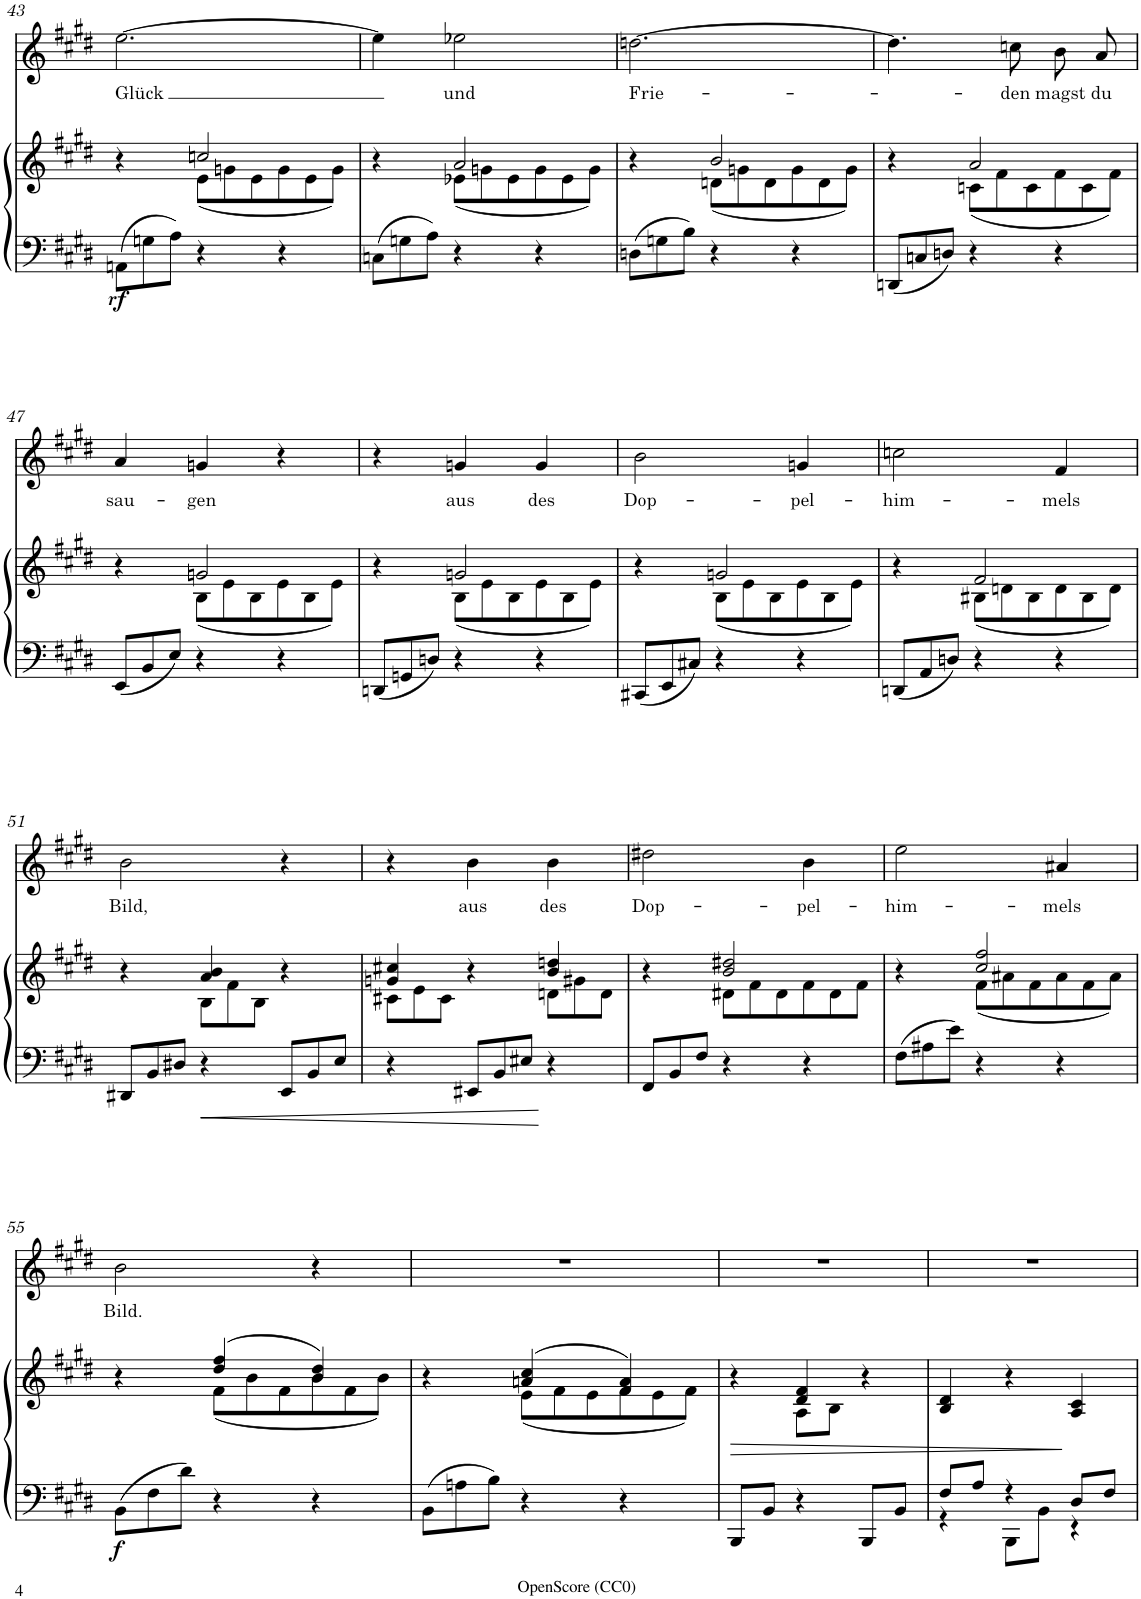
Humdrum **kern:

**kern	**kern	**dynam	**kern	**text
*part2	*part2	*part2	*part1	*part1
*staff3	*staff2	*staff2/3	*staff1	*staff1
*I"Pianoforte	*	*	*I"Singstimme Voice	*
*I'Pno	*	*	*	*
!!LO:PB:g=z
*clefF4	*clefG2	*	*clefG2	*
*k[f#c#g#d#]	*k[f#c#g#d#]	*	*k[f#c#g#d#]	*
*M3/4	*M3/4	*	*M3/4	*
*Xbrackettup	*	*	*	*
=43	=43	=43	=43	=43
*	*^	*	*	*
!	!	!	!LO:DY:b=2	!	!LO:LY:b
12AAn\L	4r	4ryy	rf	[2.ee\	Glück
12Gn\	.	.	.	.	.
12A\J	.	.	.	.	.
*	*	*Xbrackettup	*	*	*
4r	2ccn/	(12e\L	.	.	.
.	.	12gn\	.	.	.
.	.	12e\	.	.	.
4r	.	12g\	.	.	.
.	.	12e\	.	.	.
.	.	12g\J)	.	.	.
=44	=44	=44	=44	=44	=44
12Cn\L	4r	4ryy	.	4ee\]	.
12Gn\	.	.	.	.	.
12A\J	.	.	.	.	.
!	!	!	!	!	!LO:LY:b
4r	2a/	(12e-X\L	.	2ee-X\	und
.	.	12gn\	.	.	.
.	.	12e-\	.	.	.
4r	.	12g\	.	.	.
.	.	12e-\	.	.	.
.	.	12g\J)	.	.	.
=45	=45	=45	=45	=45	=45
!	!	!	!	!	!LO:LY:b
12Dn\L	4r	4ryy	.	[2.ddn\	Frie-
12Gn\	.	.	.	.	.
12B\J	.	.	.	.	.
4r	2b/	(12dn\L	.	.	.
.	.	12gn\	.	.	.
.	.	12d\	.	.	.
4r	.	12g\	.	.	.
.	.	12d\	.	.	.
.	.	12g\J)	.	.	.
=46	=46	=46	=46	=46	=46
12DDn/L	4r	4ryy	.	4.dd\]	.
12Cn/	.	.	.	.	.
12Dn/J	.	.	.	.	.
4r	2a/	(12cn\L	.	.	.
.	.	12f#\	.	.	.
!	!	!	!	!	!LO:LY:b
.	.	.	.	8ccn\	-den
.	.	12c\	.	.	.
!	!	!	!	!	!LO:LY:b
4r	.	12f#\	.	8b/L	magst
.	.	12c\	.	.	.
!	!	!	!	!	!LO:LY:b
.	.	.	.	8a/J	du
.	.	12f#\J)	.	.	.
!!LO:LB:g=z
=47	=47	=47	=47	=47	=47
!	!	!	!	!	!LO:LY:b
12EE/L	4r	4ryy	.	4a/	sau-
12BB/	.	.	.	.	.
12E/J	.	.	.	.	.
!	!	!	!	!	!LO:LY:b
4r	2gn/	(12B\L	.	4gn/	-gen
.	.	12e\	.	.	.
.	.	12B\	.	.	.
4r	.	12e\	.	4r	.
.	.	12B\	.	.	.
.	.	12e\J)	.	.	.
=48	=48	=48	=48	=48	=48
12DDn/L	4r	4ryy	.	4r	.
12GGn/	.	.	.	.	.
12Dn/J	.	.	.	.	.
!	!	!	!	!	!LO:LY:b
4r	2gn/	(12B\L	.	4gn/	aus
.	.	12e\	.	.	.
.	.	12B\	.	.	.
!	!	!	!	!	!LO:LY:b
4r	.	12e\	.	4g/	des
.	.	12B\	.	.	.
.	.	12e\J)	.	.	.
=49	=49	=49	=49	=49	=49
!	!	!	!	!	!LO:LY:b
12CC#X/L	4r	4ryy	.	2b\	Dop-
12EE/	.	.	.	.	.
12C#X/J	.	.	.	.	.
4r	2gn/	(12B\L	.	.	.
.	.	12e\	.	.	.
.	.	12B\	.	.	.
!	!	!	!	!	!LO:LY:b
4r	.	12e\	.	4gn/	-pel-
.	.	12B\	.	.	.
.	.	12e\J)	.	.	.
=50	=50	=50	=50	=50	=50
!	!	!	!	!	!LO:LY:b
12DDn/L	4r	4ryy	.	2ccn\	-him-
12AA/	.	.	.	.	.
12Dn/J	.	.	.	.	.
4r	2f#/	(12B#X\L	.	.	.
.	.	12dn\	.	.	.
.	.	12B#\	.	.	.
!	!	!	!	!	!LO:LY:b
4r	.	12d\	.	4f#/	-mels
.	.	12B#\	.	.	.
.	.	12d\J)	.	.	.
!!LO:LB:g=z
=51	=51	=51	=51	=51	=51
!	!	!	!	!	!LO:LY:b
12DD#X/L	4r	4ryy	.	2b\	Bild,
12BB/	.	.	.	.	.
12D#X/J	.	.	.	.	.
4r	4a/ 4b/	12B\L	.	.	.
.	.	12f#\	.	.	.
.	.	12B\J	.	.	.
12EE/L	4r	4ryy	.	4r	.
12BB/	.	.	.	.	.
12E/J	.	.	.	.	.
=52	=52	=52	=52	=52	=52
4r	4gn/ 4cc#X/	12c#X\L	.	4r	.
.	.	12e\	.	.	.
.	.	12c#\J	.	.	.
!	!	!	!	!	!LO:LY:b
12EE#X/L	4r	4ryy	.	4b\	aus
12BB/	.	.	.	.	.
12E#X/J	.	.	.	.	.
!	!	!	!	!	!LO:LY:b
4r	4b/ 4ddn/	12dn\L	.	4b\	des
.	.	12g#X\	.	.	.
.	.	12d\J	.	.	.
=53	=53	=53	=53	=53	=53
!	!	!	!	!	!LO:LY:b
12FF#/L	4r	4ryy	.	2dd#X\	Dop-
12BB/	.	.	.	.	.
12F#/J	.	.	.	.	.
4r	2b/ 2dd#X/	12d#X\L	.	.	.
.	.	12f#\	.	.	.
.	.	12d#\	.	.	.
!	!	!	!	!	!LO:LY:b
4r	.	12f#\	.	4b\	-pel-
.	.	12d#\	.	.	.
.	.	12f#\J	.	.	.
=54	=54	=54	=54	=54	=54
!	!	!	!	!	!LO:LY:b
12F#\L	4r	4ryy	.	2ee\	-him-
12A#X\	.	.	.	.	.
12e\J	.	.	.	.	.
4r	2cc#/ 2ff#/	(12f#\L	.	.	.
.	.	12a#X\	.	.	.
.	.	12f#\	.	.	.
!	!	!	!	!	!LO:LY:b
4r	.	12a#\	.	4a#X/	-mels
.	.	12f#\	.	.	.
.	.	12a#\J)	.	.	.
!!LO:LB:g=z
=55	=55	=55	=55	=55	=55
!	!	!	!LO:DY:b=2	!	!LO:LY:b
12BB\L	4r	4ryy	f	2b\	Bild.
12F#\	.	.	.	.	.
12d#\J	.	.	.	.	.
4r	(4dd#/ 4ff#/	(12f#\L	.	.	.
.	.	12b\	.	.	.
.	.	12f#\	.	.	.
4r	4b/ 4dd#/)	12b\	.	4r	.
.	.	12f#\	.	.	.
.	.	12b\J)	.	.	.
=56	=56	=56	=56	=56	=56
12BB\L	4r	4ryy	.	2.r	.
12An\	.	.	.	.	.
12B\J	.	.	.	.	.
4r	(4an/ 4cc#/	(12e\L	.	.	.
.	.	12f#\	.	.	.
.	.	12e\	.	.	.
4r	4f#/ 4a/)	12f#\	.	.	.
.	.	12e\	.	.	.
.	.	12f#\J)	.	.	.
=57	=57	=57	=57	=57	=57
!	!	!	!LO:HP:b	!	!
8BBB/L	4r	4ryy	>	2.r	.
8BB/J	.	.	.	.	.
4r	4d#/ 4f#/	8A\L	.	.	.
.	.	8B\J	.	.	.
8BBB/L	4r	4ryy	.	.	.
8BB/J	.	.	.	.	.
*	*v	*v	*	*	*
=58	=58	=58	=58	=58
*^	*	*	*	*
8F#/L	4r	4B/ 4d#/	.	2.r	.
8A/J	.	.	.	.	.
4r	8BBB\L	4r	.	.	.
.	8BB\J	.	.	.	.
8D#/L	4r	4A/ 4c#/	]	.	.
8F#/J	.	.	.	.	.
*v	*v	*	*	*	*
=	=	=	=	=
*-	*-	*-	*-	*-
